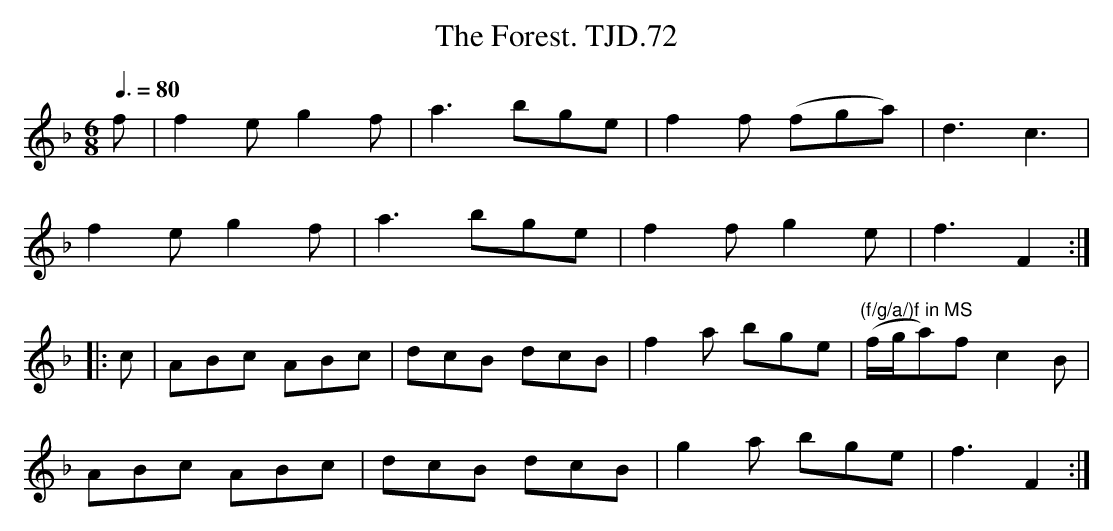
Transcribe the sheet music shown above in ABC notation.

X:1
T:Forest. TJD.72, The
M:6/8
L:1/8
Q:3/8=80
K:F
f|f2eg2f|a3bge|f2f (fga)|d3c3|
f2eg2f|a3bge|f2f g2e|f3F2:|
|:c|ABc ABc|dcB dcB|f2a bge|"^(f/g/a/)f in MS"(f/g/a)f c2B|
ABc ABc|dcB dcB|g2a bge|f3F2:|
